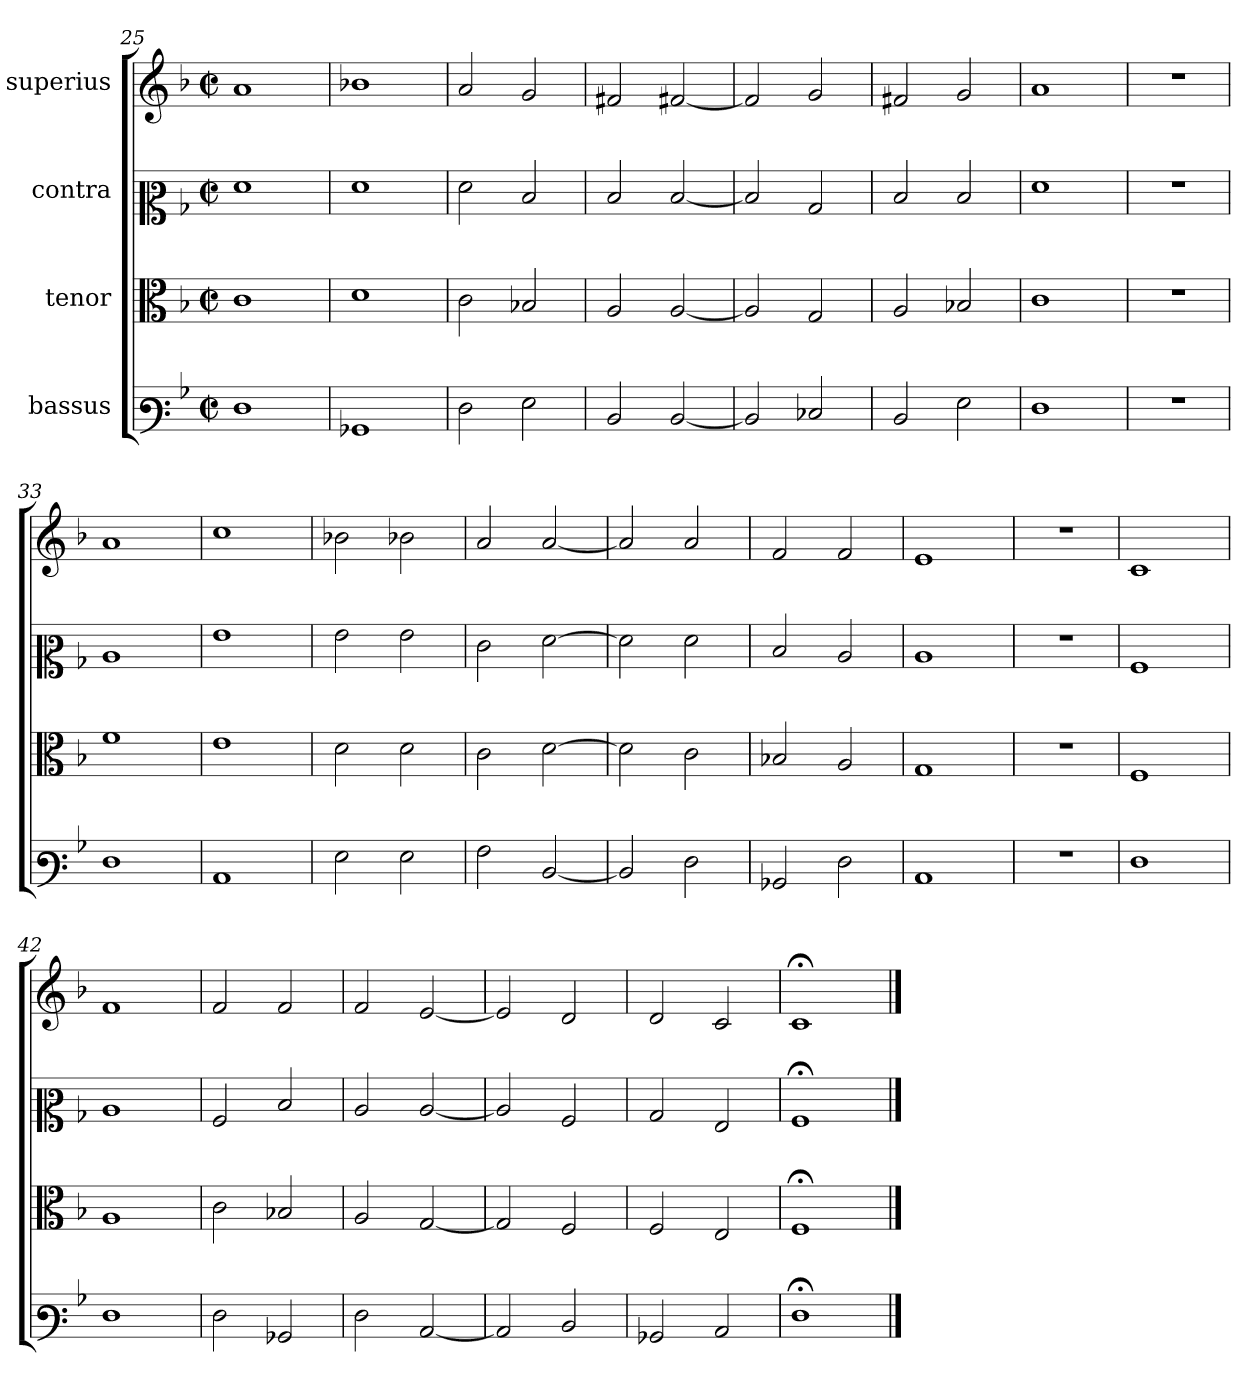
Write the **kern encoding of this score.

**kern	**kern	**kern	**kern
*part4	*part3	*part2	*part1
*staff4	*staff3	*staff2	*staff1
*I"bassus	*I"tenor	*I"contra	*I"superius
*clefF3	*clefC3	*clefC2	*clefG2
*k[b-]	*k[b-]	*k[b-]	*k[b-]
*M2/2	*M2/2	*M2/2	*M2/2
*met(c|)	*met(c|)	*met(c|)	*met(c|)
=25	=25	=25	=25
1F	1c	1f	1a
=26	=26	=26	=26
1BB-X	1d	1f	1b-X
=27	=27	=27	=27
2F	2c	2f	2a
2G	2B-X	2d	2g
=28	=28	=28	=28
2D	2A	2d	2f#X
[2D	[2A	[2d	[2f#X
=29	=29	=29	=29
2D]	2A]	2d]	2f#]
2E-X	2G	2B-	2g
=30	=30	=30	=30
2D	2A	2d	2f#X
2G	2B-X	2d	2g
=31	=31	=31	=31
1F	1c	1f	1a
=32	=32	=32	=32
1r	1r	1r	1r
=33	=33	=33	=33
1F	1f	1c	1a
=34	=34	=34	=34
1C	1e	1g	1cc
=35	=35	=35	=35
2G	2d	2g	2b-X
2G	2d	2g	2b-X
=36	=36	=36	=36
2A	2c	2e	2a
[2D	[2d	[2f	[2a
=37	=37	=37	=37
2D]	2d]	2f]	2a]
2F	2c	2f	2a
=38	=38	=38	=38
2BB-X	2B-X	2d	2f
2F	2A	2c	2f
=39	=39	=39	=39
1C	1G	1c	1e
=40	=40	=40	=40
1r	1r	1r	1r
=41	=41	=41	=41
1F	1F	1A	1c
=42	=42	=42	=42
1F	1A	1c	1f
=43	=43	=43	=43
2F	2c	2A	2f
2BB-X	2B-X	2d	2f
=44	=44	=44	=44
2F	2A	2c	2f
[2C	[2G	[2c	[2e
=45	=45	=45	=45
2C]	2G]	2c]	2e]
2D	2F	2A	2d
=46	=46	=46	=46
2BB-X	2F	2B-	2d
2C	2E	2G	2c
=47	=47	=47	=47
1F;	1F;	1A;	1c;
==	==	==	==
*-	*-	*-	*-
